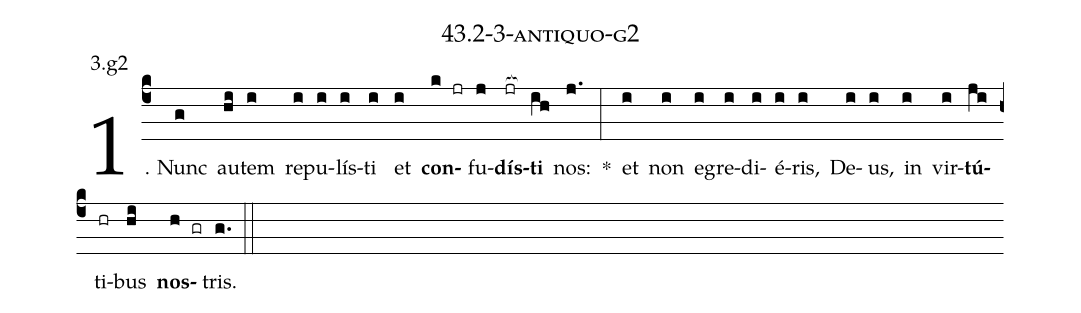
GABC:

name: 43.2-3-antiquo-g2;
annotation: 3.g2;
%%
(c4)1. Nunc(g) au(hi)tem(i) re(i)pu(i)lís(i)ti(i) et(i) <b>con</b>(k jr)fu(j)<b>dís</b>(jr[ocb:1{])<b>ti</b>(ih[ocb:0}]) nos:(j.) *(:) et(i) non(i) e(i)gre(i)di(i)é(i)ris,(i) De(i)us,(i) in(i) vir(i)<b>tú</b>(ji)ti(hr)bus(hi) <b>nos</b>(h gr)tris.(g.) (::)
